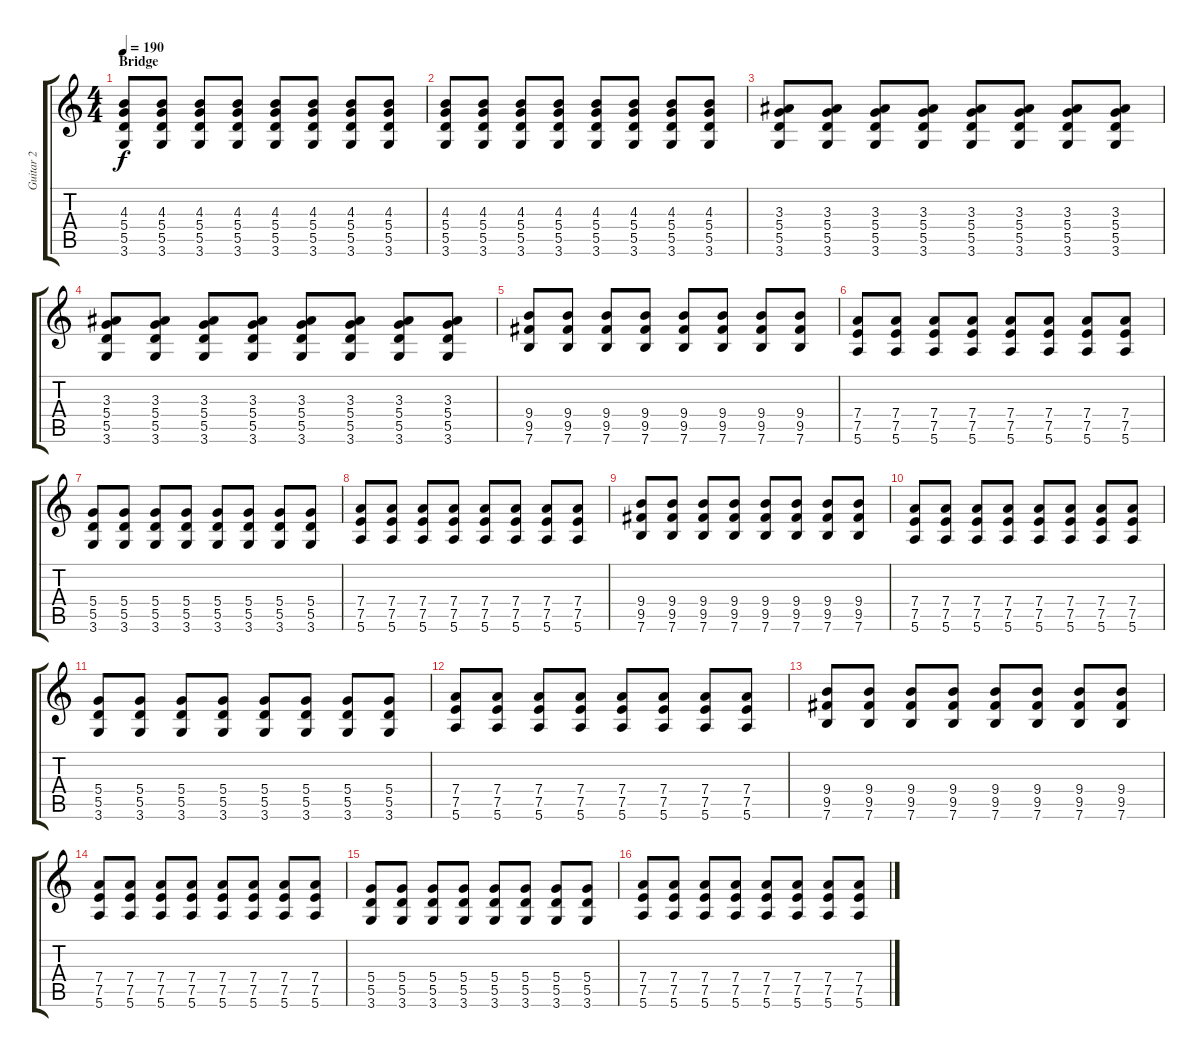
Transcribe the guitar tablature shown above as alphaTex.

\track ("Guitar 2" "Guitar 2") {instrument overdrivenguitar}
\staff {score tabs}
\tuning (E4 B3 G3 D3 A2 E2) {hide}
\ts (4 4)
\section ("" "Bridge")
\tempo 190
\clef g2
\ks c
(4.3 5.4 5.5 3.6).8{dy f} (4.3 5.4 5.5 3.6).8 (4.3 5.4 5.5 3.6).8 (4.3 5.4 5.5 3.6).8 (4.3 5.4 5.5 3.6).8 (4.3 5.4 5.5 3.6).8 (4.3 5.4 5.5 3.6).8 (4.3 5.4 5.5 3.6).8 |
(4.3 5.4 5.5 3.6).8 (4.3 5.4 5.5 3.6).8 (4.3 5.4 5.5 3.6).8 (4.3 5.4 5.5 3.6).8 (4.3 5.4 5.5 3.6).8 (4.3 5.4 5.5 3.6).8 (4.3 5.4 5.5 3.6).8 (4.3 5.4 5.5 3.6).8 |
(3.3 5.4 5.5 3.6).8 (3.3 5.4 5.5 3.6).8 (3.3 5.4 5.5 3.6).8 (3.3 5.4 5.5 3.6).8 (3.3 5.4 5.5 3.6).8 (3.3 5.4 5.5 3.6).8 (3.3 5.4 5.5 3.6).8 (3.3 5.4 5.5 3.6).8 |
(3.3 5.4 5.5 3.6).8 (3.3 5.4 5.5 3.6).8 (3.3 5.4 5.5 3.6).8 (3.3 5.4 5.5 3.6).8 (3.3 5.4 5.5 3.6).8 (3.3 5.4 5.5 3.6).8 (3.3 5.4 5.5 3.6).8 (3.3 5.4 5.5 3.6).8 |
(9.4 9.5 7.6).8 (9.4 9.5 7.6).8 (9.4 9.5 7.6).8 (9.4 9.5 7.6).8 (9.4 9.5 7.6).8 (9.4 9.5 7.6).8 (9.4 9.5 7.6).8 (9.4 9.5 7.6).8 |
(7.4 7.5 5.6).8 (7.4 7.5 5.6).8 (7.4 7.5 5.6).8 (7.4 7.5 5.6).8 (7.4 7.5 5.6).8 (7.4 7.5 5.6).8 (7.4 7.5 5.6).8 (7.4 7.5 5.6).8 |
(5.4 5.5 3.6).8 (5.4 5.5 3.6).8 (5.4 5.5 3.6).8 (5.4 5.5 3.6).8 (5.4 5.5 3.6).8 (5.4 5.5 3.6).8 (5.4 5.5 3.6).8 (5.4 5.5 3.6).8 |
(7.4 7.5 5.6).8 (7.4 7.5 5.6).8 (7.4 7.5 5.6).8 (7.4 7.5 5.6).8 (7.4 7.5 5.6).8 (7.4 7.5 5.6).8 (7.4 7.5 5.6).8 (7.4 7.5 5.6).8 |
(9.4 9.5 7.6).8 (9.4 9.5 7.6).8 (9.4 9.5 7.6).8 (9.4 9.5 7.6).8 (9.4 9.5 7.6).8 (9.4 9.5 7.6).8 (9.4 9.5 7.6).8 (9.4 9.5 7.6).8 |
(7.4 7.5 5.6).8 (7.4 7.5 5.6).8 (7.4 7.5 5.6).8 (7.4 7.5 5.6).8 (7.4 7.5 5.6).8 (7.4 7.5 5.6).8 (7.4 7.5 5.6).8 (7.4 7.5 5.6).8 |
(5.4 5.5 3.6).8 (5.4 5.5 3.6).8 (5.4 5.5 3.6).8 (5.4 5.5 3.6).8 (5.4 5.5 3.6).8 (5.4 5.5 3.6).8 (5.4 5.5 3.6).8 (5.4 5.5 3.6).8 |
(7.4 7.5 5.6).8 (7.4 7.5 5.6).8 (7.4 7.5 5.6).8 (7.4 7.5 5.6).8 (7.4 7.5 5.6).8 (7.4 7.5 5.6).8 (7.4 7.5 5.6).8 (7.4 7.5 5.6).8 |
(9.4 9.5 7.6).8 (9.4 9.5 7.6).8 (9.4 9.5 7.6).8 (9.4 9.5 7.6).8 (9.4 9.5 7.6).8 (9.4 9.5 7.6).8 (9.4 9.5 7.6).8 (9.4 9.5 7.6).8 |
(7.4 7.5 5.6).8 (7.4 7.5 5.6).8 (7.4 7.5 5.6).8 (7.4 7.5 5.6).8 (7.4 7.5 5.6).8 (7.4 7.5 5.6).8 (7.4 7.5 5.6).8 (7.4 7.5 5.6).8 |
(5.4 5.5 3.6).8 (5.4 5.5 3.6).8 (5.4 5.5 3.6).8 (5.4 5.5 3.6).8 (5.4 5.5 3.6).8 (5.4 5.5 3.6).8 (5.4 5.5 3.6).8 (5.4 5.5 3.6).8 |
(7.4 7.5 5.6).8 (7.4 7.5 5.6).8 (7.4 7.5 5.6).8 (7.4 7.5 5.6).8 (7.4 7.5 5.6).8 (7.4 7.5 5.6).8 (7.4 7.5 5.6).8 (7.4 7.5 5.6).8
